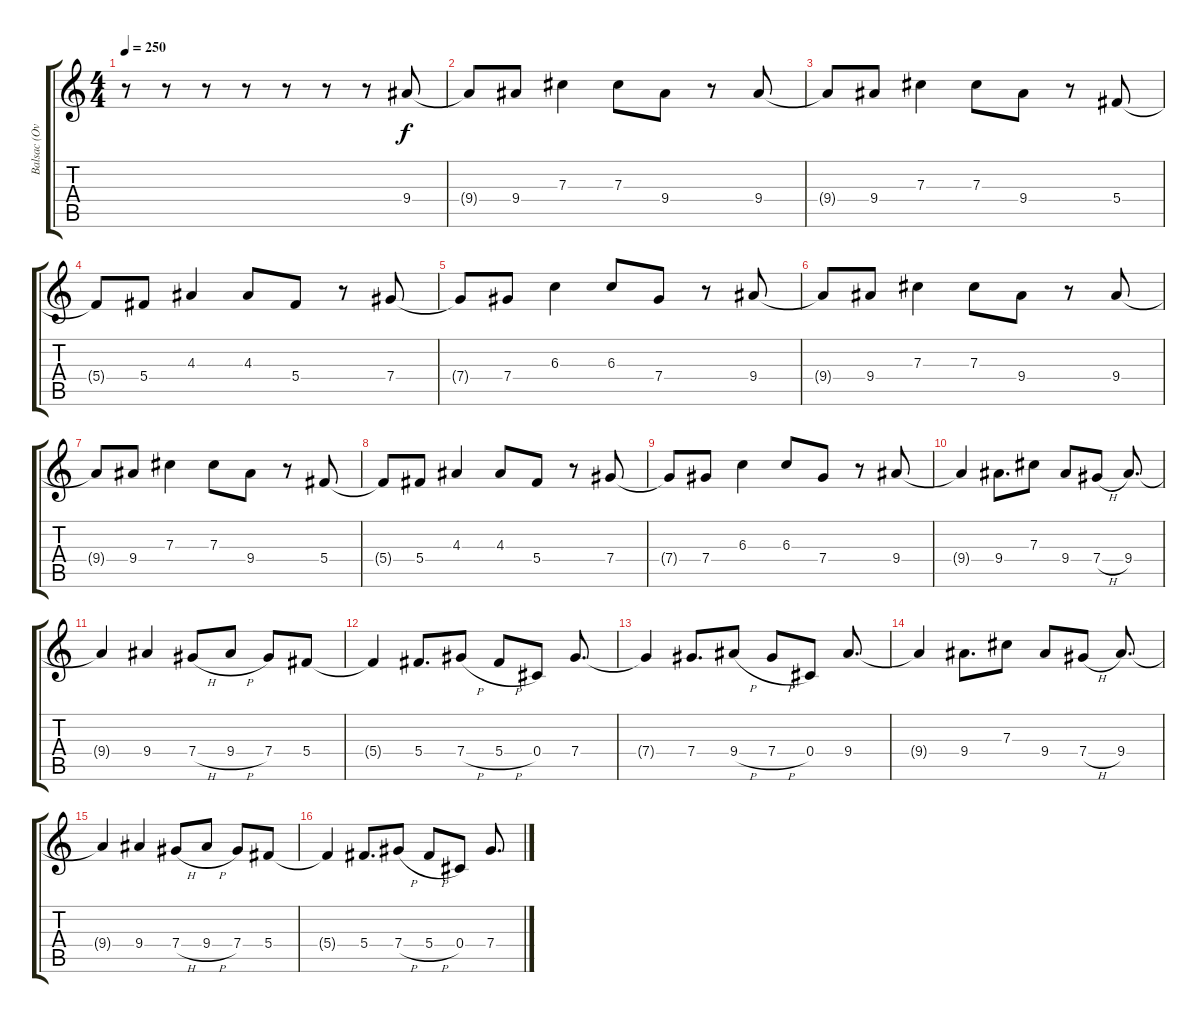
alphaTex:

\track ("Balsac (Overlayed)" "Balsac (Ov") {instrument overdrivenguitar}
\staff {score tabs}
\tuning (Eb4 Bb3 Gb3 Db3 Ab2 Eb2) {hide}
\ts (4 4)
\tempo 250
\clef g2
\ks c
r.8{dy f} r.8 r.8 r.8 r.8 r.8 r.8 9.4.8 |
9.4{t}.8 9.4.8 7.3.4 7.3.8 9.4.8 r.8 9.4.8 |
9.4{t}.8 9.4.8 7.3.4 7.3.8 9.4.8 r.8 5.4.8 |
5.4{t}.8 5.4.8 4.3.4 4.3.8 5.4.8 r.8 7.4.8 |
7.4{t}.8 7.4.8 6.3.4 6.3.8 7.4.8 r.8 9.4.8 |
9.4{t}.8 9.4.8 7.3.4 7.3.8 9.4.8 r.8 9.4.8 |
9.4{t}.8 9.4.8 7.3.4 7.3.8 9.4.8 r.8 5.4.8 |
5.4{t}.8 5.4.8 4.3.4 4.3.8 5.4.8 r.8 7.4.8 |
7.4{t}.8 7.4.8 6.3.4 6.3.8 7.4.8 r.8 9.4.8 |
9.4{t}.4 9.4.8{d} 7.3.8 9.4.8 7.4{h}.8 9.4.8{d} |
9.4{t}.4 9.4.4 7.4{h}.8 9.4{h}.8 7.4.8 5.4.8 |
5.4{t}.4 5.4.8{d} 7.4{h}.8 5.4{h}.8 0.4.8 7.4.8{d} |
7.4{t}.4 7.4.8{d} 9.4{h}.8 7.4{h}.8 0.4.8 9.4.8{d} |
9.4{t}.4 9.4.8{d} 7.3.8 9.4.8 7.4{h}.8 9.4.8{d} |
9.4{t}.4 9.4.4 7.4{h}.8 9.4{h}.8 7.4.8 5.4.8 |
5.4{t}.4 5.4.8{d} 7.4{h}.8 5.4{h}.8 0.4.8 7.4.8{d}
